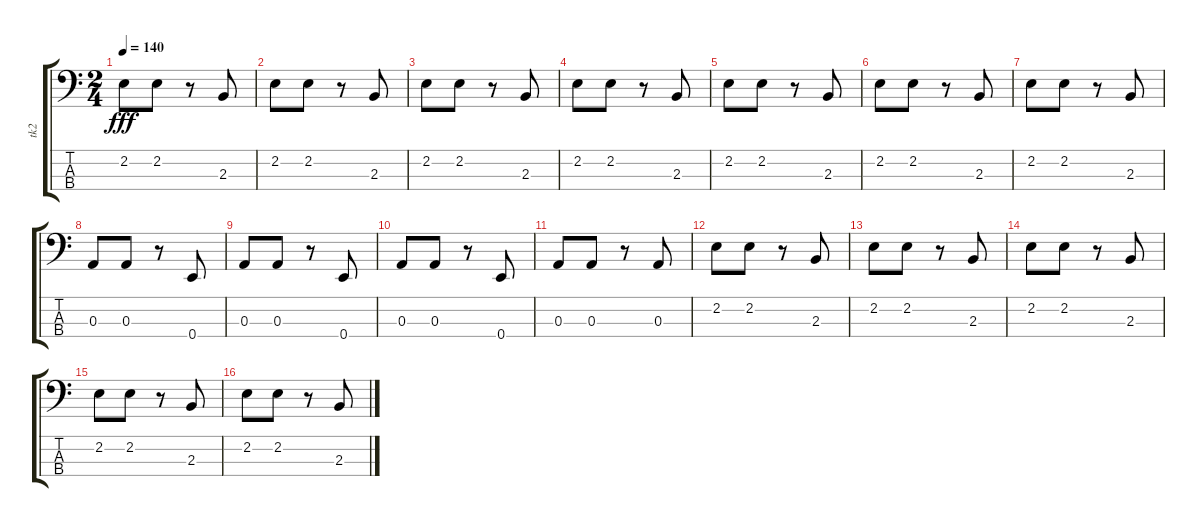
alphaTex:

\track ("tk2" "tk2") {instrument electricbassfinger}
\staff {score tabs}
\tuning (G2 D2 A1 E1) {hide}
\ts (2 4)
\tempo 140
\clef f4
\ks c
2.2.8{dy fff} 2.2.8 r.8 2.3.8 |
2.2.8 2.2.8 r.8 2.3.8 |
2.2.8 2.2.8 r.8 2.3.8 |
2.2.8 2.2.8 r.8 2.3.8 |
2.2.8 2.2.8 r.8 2.3.8 |
2.2.8 2.2.8 r.8 2.3.8 |
2.2.8 2.2.8 r.8 2.3.8 |
0.3.8 0.3.8 r.8 0.4.8 |
0.3.8 0.3.8 r.8 0.4.8 |
0.3.8 0.3.8 r.8 0.4.8 |
0.3.8 0.3.8 r.8 0.3.8 |
2.2.8 2.2.8 r.8 2.3.8 |
2.2.8 2.2.8 r.8 2.3.8 |
2.2.8 2.2.8 r.8 2.3.8 |
2.2.8 2.2.8 r.8 2.3.8 |
2.2.8 2.2.8 r.8 2.3.8
